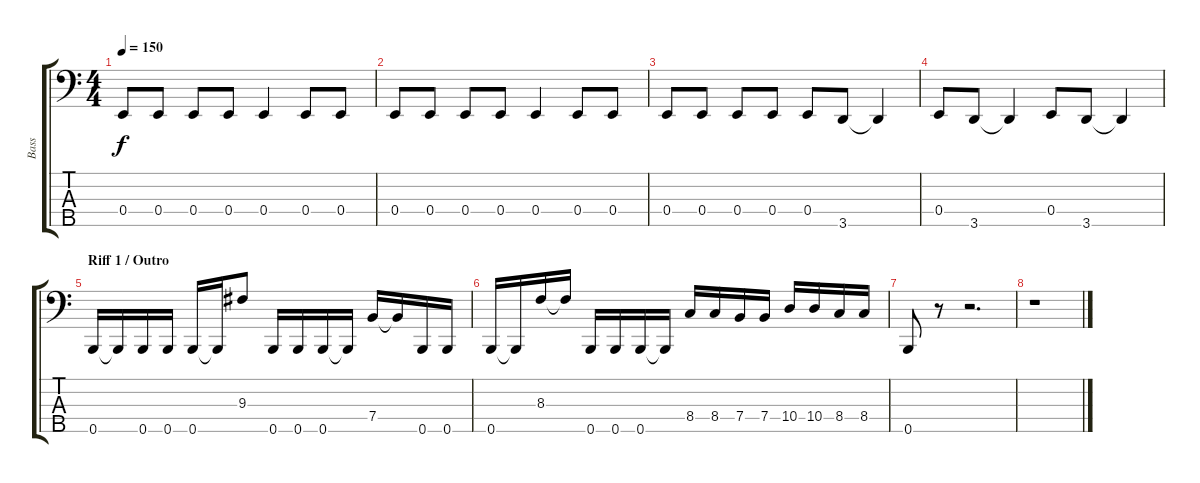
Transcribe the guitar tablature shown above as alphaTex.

\track ("Bass" "Bass") {instrument electricbassfinger}
\staff {score tabs}
\tuning (G2 D2 A1 E1 B0) {hide}
\ts (4 4)
\tempo 150
\clef f4
\ks c
0.4.8{dy f} 0.4.8 0.4.8 0.4.8 0.4.4 0.4.8 0.4.8 |
0.4.8 0.4.8 0.4.8 0.4.8 0.4.4 0.4.8 0.4.8 |
0.4.8 0.4.8 0.4.8 0.4.8 0.4.8 3.5.8 3.5{t}.4 |
0.4.8 3.5.8 3.5{t}.4 0.4.8 3.5.8 3.5{t}.4 |
\section ("" "Riff 1 / Outro")
0.5.16 0.5{t}.16 0.5.16 0.5.16 0.5.16 0.5{t}.16 9.3.8 0.5.16 0.5.16 0.5.16 0.5{t}.16 7.4.16 7.4{t}.16 0.5.16 0.5.16 |
0.5.16 0.5{t}.16 8.3.16 8.3{t}.16 0.5.16 0.5.16 0.5.16 0.5{t}.16 8.4.16 8.4.16 7.4.16 7.4.16 10.4.16 10.4.16 8.4.16 8.4.16 |
0.5.8 r.8 r.2{d} |
r.1
